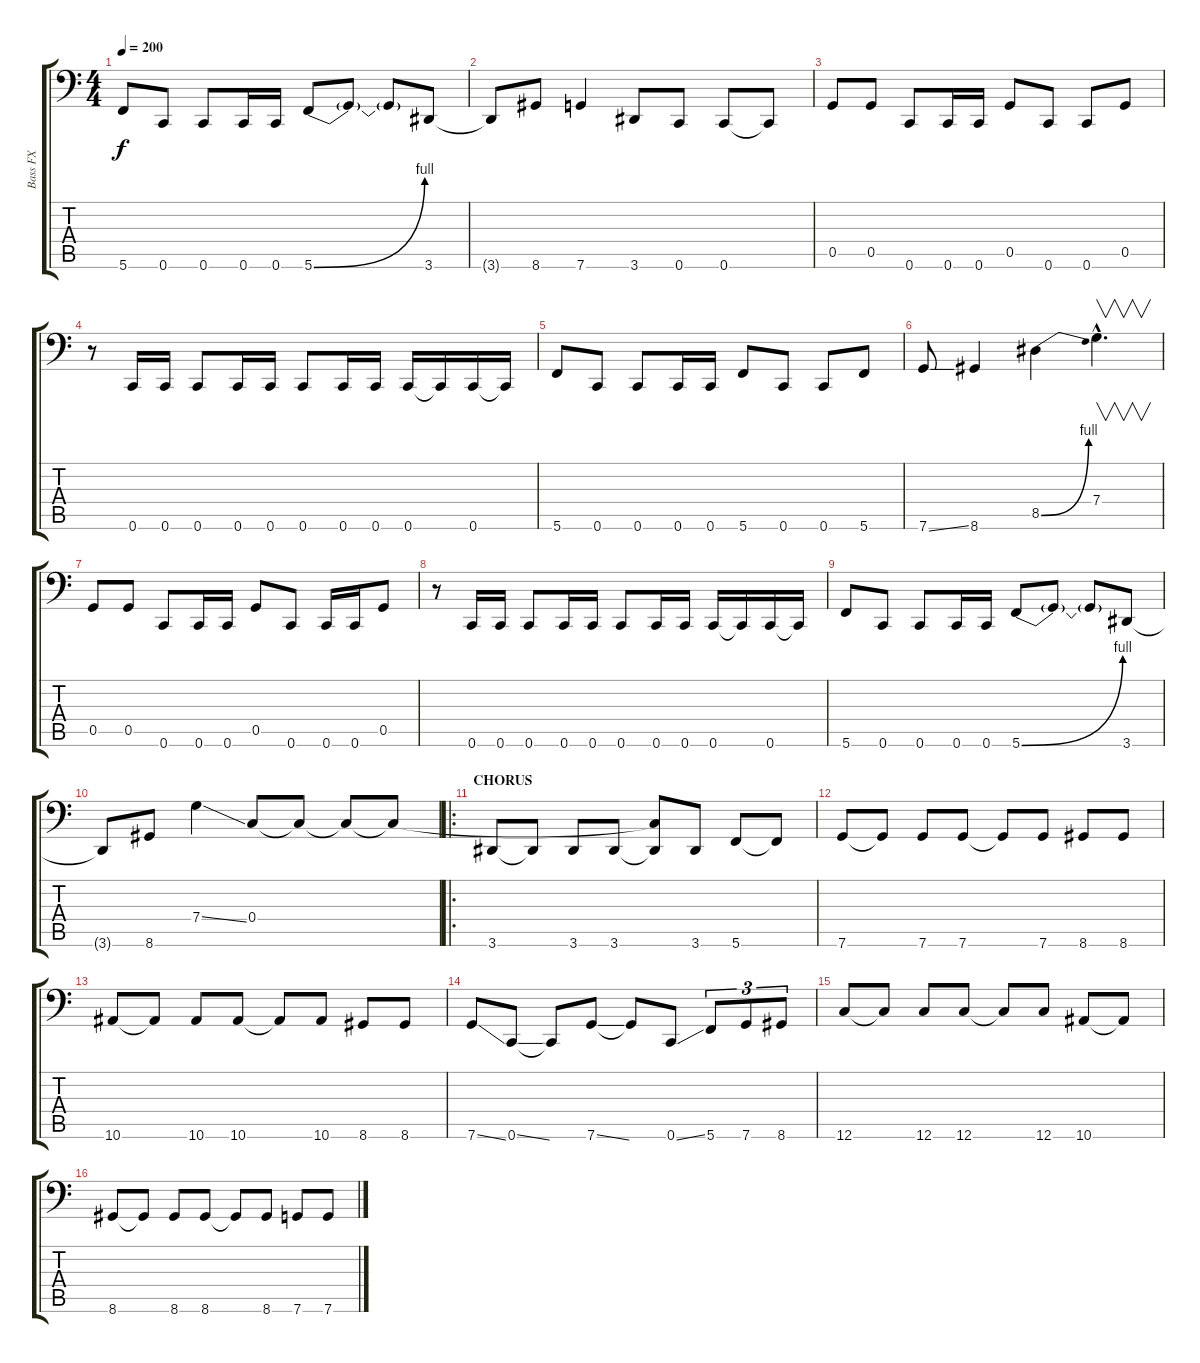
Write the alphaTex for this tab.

\track ("Bass FX" "Bass FX") {instrument slapbass1}
\staff {score tabs}
\tuning (D3 A2 F2 C2 G1 C1) {hide}
\ts (4 4)
\tempo 200
\clef f4
\ks c
5.6.8{dy f} 0.6.8 0.6.8 0.6.16 0.6.16 5.6{be (bend 0 0 60 4)}.8 5.6{t}.8 5.6{t}.8 3.6.8 |
3.6{t}.8 8.6.8 7.6.4 3.6.8 0.6.8 0.6.8 0.6{t}.8 |
0.5.8 0.5.8 0.6.8 0.6.16 0.6.16 0.5.8 0.6.8 0.6.8 0.5.8 |
r.8 0.6.16 0.6.16 0.6.8 0.6.16 0.6.16 0.6.8 0.6.16 0.6.16 0.6.16 0.6{t}.16 0.6.16 0.6{t}.16 |
5.6.8 0.6.8 0.6.8 0.6.16 0.6.16 5.6.8 0.6.8 0.6.8 5.6.8 |
7.6{ss}.8 8.6.4 8.5{be (bend 0 0 60 4)}.4 7.4{hac}.4{v d} |
0.5.8 0.5.8 0.6.8 0.6.16 0.6.16 0.5.8 0.6.8 0.6.16 0.6.16 0.5.8 |
r.8 0.6.16 0.6.16 0.6.8 0.6.16 0.6.16 0.6.8 0.6.16 0.6.16 0.6.16 0.6{t}.16 0.6.16 0.6{t}.16 |
5.6.8 0.6.8 0.6.8 0.6.16 0.6.16 5.6{be (bend 0 0 60 4)}.8 5.6{t}.8 5.6{t}.8 3.6.8 |
3.6{t}.8 8.6.8 7.4{ss}.4 0.4.8 0.4{t}.8 0.4{t}.8 0.4{t}.8 |
\ro
\section ("" "CHORUS")
3.6.8 3.6{t}.8 3.6.8 3.6.8 (0.4{t} 3.6{t}).8 3.6.8 5.6.8 5.6{t}.8 |
7.6.8 7.6{t}.8 7.6.8 7.6.8 7.6{t}.8 7.6.8 8.6.8 8.6.8 |
10.6.8 10.6{t}.8 10.6.8 10.6.8 10.6{t}.8 10.6.8 8.6.8 8.6.8 |
7.6{ss}.8 0.6{ss}.8 0.6{t}.8 7.6{ss}.8 7.6{t}.8 0.6{ss}.8 5.6.8{tu (3 2)} 7.6.8{tu (3 2)} 8.6.8{tu (3 2)} |
12.6.8 12.6{t}.8 12.6.8 12.6.8 12.6{t}.8 12.6.8 10.6.8 10.6{t}.8 |
8.6.8 8.6{t}.8 8.6.8 8.6.8 8.6{t}.8 8.6.8 7.6.8 7.6.8
